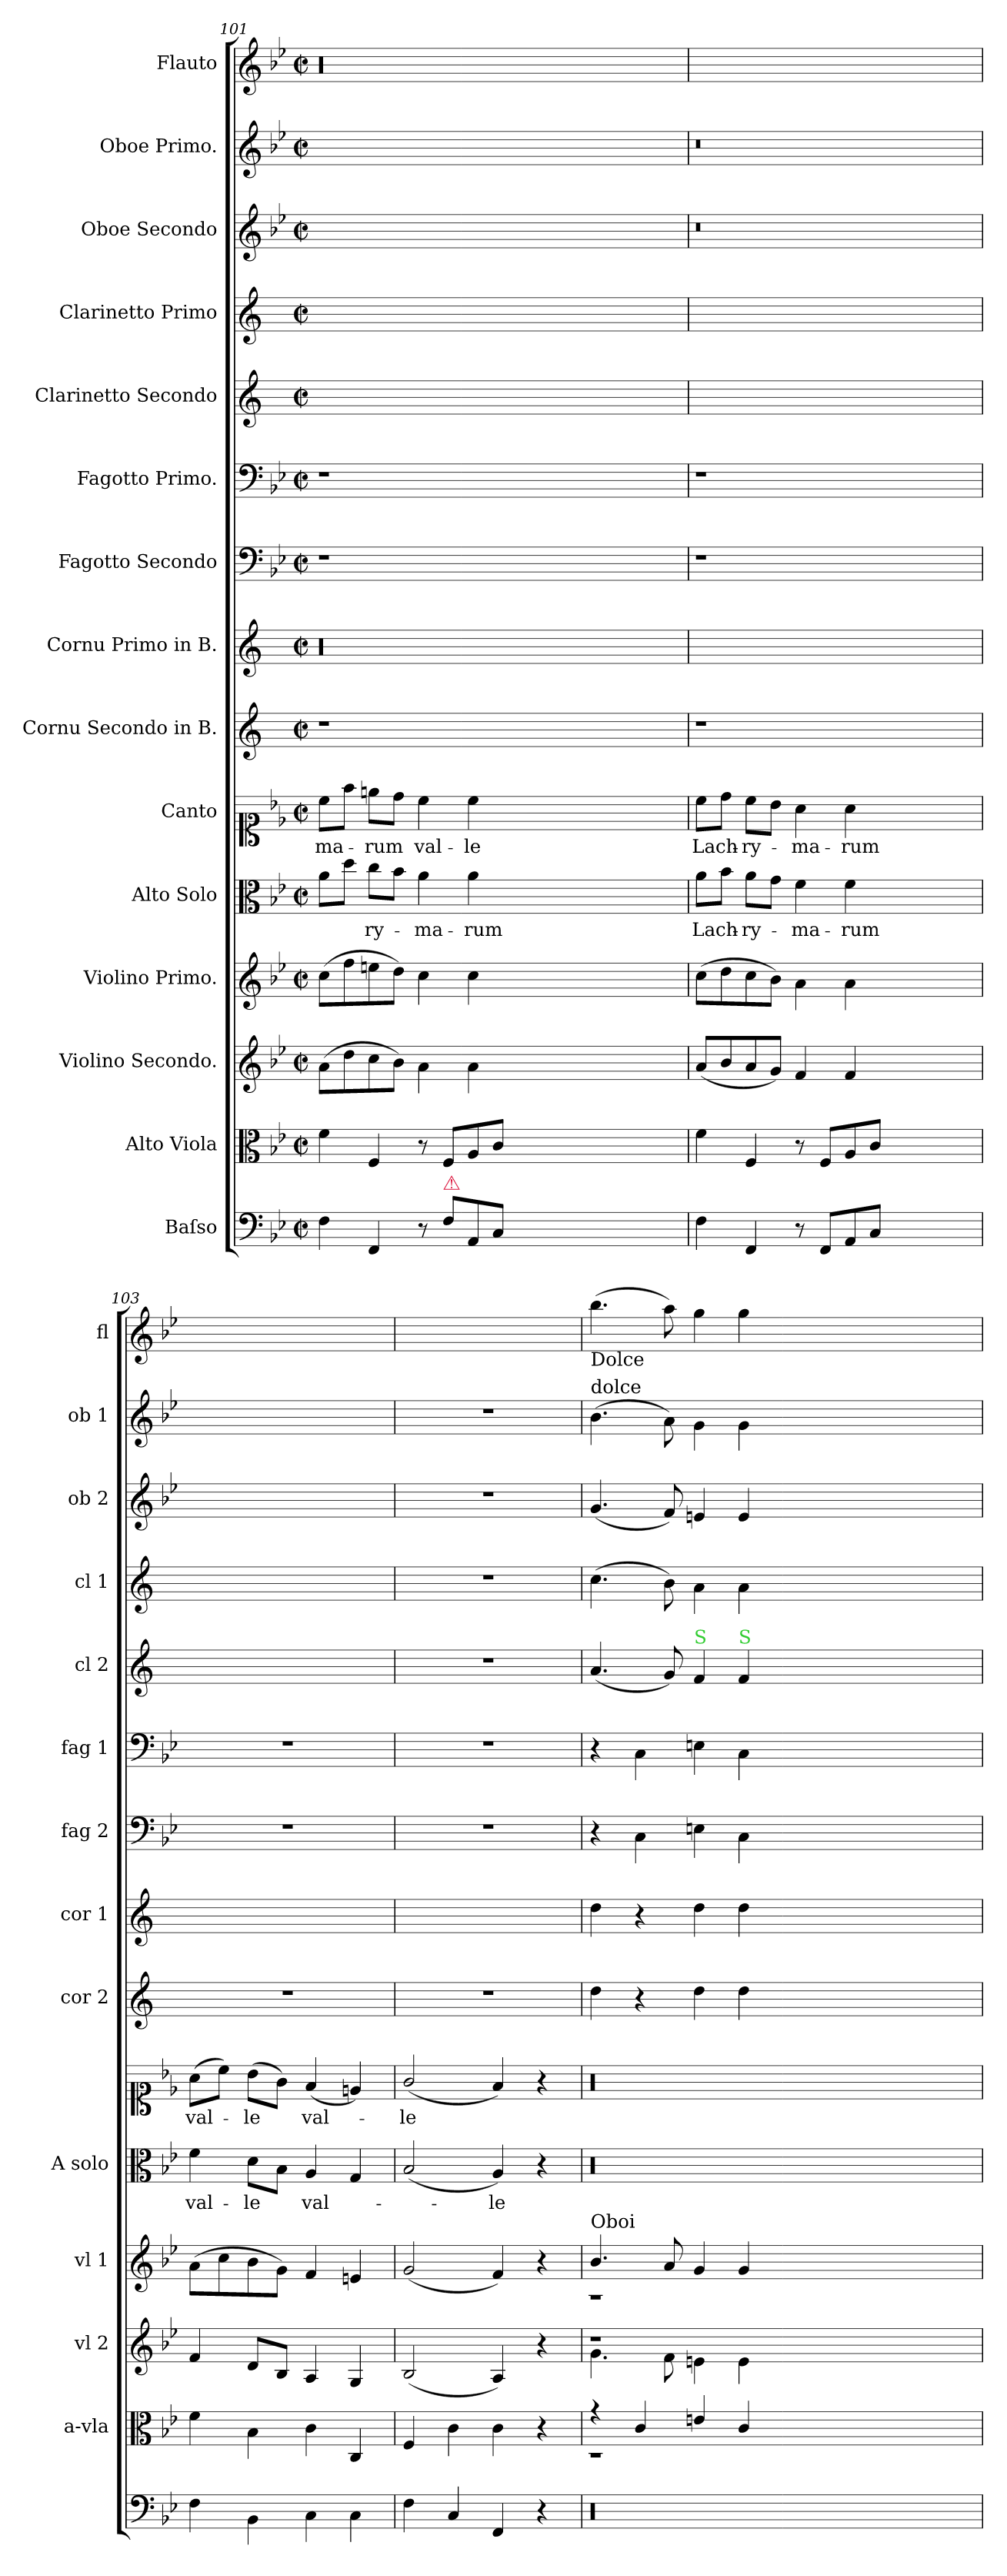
**kern	**kern	**kern	**kern	**kern	**text	**kern	**text	**kern	**dynam	**kern	**kern	**dynam	**kern	**dynam	**kern	**kern	**kern	**kern	**kern	**dynam
*part15	*part14	*part13	*part12	*part11	*part11	*part10	*part10	*part9	*part9	*part8	*part7	*part7	*part6	*part6	*part5	*part4	*part3	*part2	*part1	*part1
*staff15	*staff14	*staff13	*staff12	*staff11	*staff11	*staff10	*staff10	*staff9	*staff9	*staff8	*staff7	*staff7	*staff6	*staff6	*staff5	*staff4	*staff3	*staff2	*staff1	*staff1
*I"Baſso	*I"Alto Viola	*I"Violino Secondo.	*I"Violino Primo.	*I"Alto Solo	*	*I"Canto	*	*I"Cornu Secondo in B.	*	*I"Cornu Primo in B.	*I"Fagotto Secondo	*	*I"Fagotto Primo.	*	*I"Clarinetto Secondo	*I"Clarinetto Primo	*I"Oboe Secondo	*I"Oboe Primo.	*I"Flauto	*
*	*I'a-vla	*I'vl 2	*I'vl 1	*I'A solo	*	*	*	*I'cor 2	*	*I'cor 1	*I'fag 2	*	*I'fag 1	*	*I'cl 2	*I'cl 1	*I'ob 2	*I'ob 1	*I'fl	*
*clefF4	*clefC3	*clefG2	*clefG2	*clefC3	*	*clefC1	*	*clefG2	*	*clefG2	*clefF4	*	*clefF4	*	*clefG2	*clefG2	*clefG2	*clefG2	*clefG2	*
*	*	*	*	*	*	*	*	*ITrd1c2	*	*ITrd1c2	*	*	*	*	*ITrd1c2	*ITrd1c2	*	*	*	*
*k[b-e-]	*k[b-e-]	*k[b-e-]	*k[b-e-]	*k[b-e-]	*	*k[b-e-]	*	*k[b-e-]	*	*k[b-e-]	*k[b-e-]	*	*k[b-e-]	*	*k[b-e-]	*k[b-e-]	*k[b-e-]	*k[b-e-]	*k[b-e-]	*
*B-:	*B-:	*B-:	*B-:	*B-:	*	*B-:	*	*B-:	*	*B-:	*	*	*	*	*B-:	*B-:	*B-:	*B-:	*B-:	*
*M2/2	*M2/2	*M2/2	*M2/2	*M2/2	*	*M2/2	*	*M2/2	*	*M2/2	*M2/2	*	*M2/2	*	*M2/2	*M2/2	*M2/2	*M2/2	*M2/2	*
*met(c|)	*met(c|)	*met(c|)	*met(c|)	*met(c|)	*	*met(c|)	*	*met(c|)	*	*met(c|)	*met(c|)	*	*met(c|)	*	*met(c|)	*met(c|)	*met(c|)	*met(c|)	*met(c|)	*
=101	=101	=101	=101	=101	=101	=101	=101	=101	=101	=101	=101	=101	=101	=101	=101	=101	=101	=101	=101	=101
4F\	4f\	(8a\L	(8cc\L	8a\L	.	8cc\L	-ma-	1r	.	00r	1r	.	1r	.	00ryy	00ryy	00ryy	00ryy	00r	.
.	.	8dd\	8ff\	8dd\J	.	8ff\J	.	.	.	.	.	.	.	.	.	.	.	.	.	.
4FF/	4F/	8cc\	8een\	8cc\L	-ry-	8een\L	-rum	.	.	.	.	.	.	.	.	.	.	.	.	.
.	.	8b-\J)	8dd\J)	8b-\J	.	8dd\J	.	.	.	.	.	.	.	.	.	.	.	.	.	.
8r	8r	4a\	4cc\	4a\	-ma-	4cc\	val-	.	.	.	.	.	.	.	.	.	.	.	.	.
!LO:TX:a:color=crimson:t=⚠	!	!	!	!	!	!	!	!	!	!	!	!	!	!	!	!	!	!	!	!
8F\L	8F/L	.	.	.	.	.	.	.	.	.	.	.	.	.	.	.	.	.	.	.
8AA/	8A/	4a\	4cc\	4a\	-rum	4cc\	-le	.	.	.	.	.	.	.	.	.	.	.	.	.
8C/J	8c/J	.	.	.	.	.	.	.	.	.	.	.	.	.	.	.	.	.	.	.
0.ryy	0.ryy	0.ryy	0.ryy	0.ryy	.	0.ryy	.	0.ryy	.	.	0.ryy	.	0.ryy	.	.	.	.	.	.	.
=102	=102	=102	=102	=102	=102	=102	=102	=102	=102	=102	=102	=102	=102	=102	=102	=102	=102	=102	=102	=102
4F\	4f\	(8a/L	(8cc\L	8a\L	Lach-	8cc\L	Lach-	1r	.	0ryy	1r	.	1r	.	0ryy	0ryy	0r	0r	0ryy	.
.	.	8b-/	8dd\	8b-\J	.	8dd\J	.	.	.	.	.	.	.	.	.	.	.	.	.	.
4FF/	4F/	8a/	8cc\	8a\L	-ry-	8cc\L	-ry-	.	.	.	.	.	.	.	.	.	.	.	.	.
.	.	8g/J)	8b-\J)	8g\J	.	8b-\J	.	.	.	.	.	.	.	.	.	.	.	.	.	.
8r	8r	4f/	4a\	4f\	-ma-	4a\	-ma-	.	.	.	.	.	.	.	.	.	.	.	.	.
8FF/L	8F/L	.	.	.	.	.	.	.	.	.	.	.	.	.	.	.	.	.	.	.
8AA/	8A/	4f/	4a\	4f\	-rum	4a\	-rum	.	.	.	.	.	.	.	.	.	.	.	.	.
8C/J	8c/J	.	.	.	.	.	.	.	.	.	.	.	.	.	.	.	.	.	.	.
1ryy	1ryy	1ryy	1ryy	1ryy	.	1ryy	.	1ryy	.	.	1ryy	.	1ryy	.	.	.	.	.	.	.
=103	=103	=103	=103	=103	=103	=103	=103	=103	=103	=103	=103	=103	=103	=103	=103	=103	=103	=103	=103	=103
4F\	4f\	4f/	(8a\L	4f\	val-	(8a\L	val-	1r	.	1ryy	1r	.	1r	.	1ryy	1ryy	1ryy	1ryy	1ryy	.
.	.	.	8cc\	.	.	8cc\J)	.	.	.	.	.	.	.	.	.	.	.	.	.	.
4BB-\	4B-\	8d/L	8b-\	8d\L	-le	(8b-\L	-le	.	.	.	.	.	.	.	.	.	.	.	.	.
.	.	8B-/J	8g\J)	8B-\J	.	8g\J)	.	.	.	.	.	.	.	.	.	.	.	.	.	.
4C\	4c\	4A/	4f/	4A/	val-	(4f/	val-	.	.	.	.	.	.	.	.	.	.	.	.	.
4C\	4C/	4G/	4en/	4G/	.	4en/)	.	.	.	.	.	.	.	.	.	.	.	.	.	.
=104	=104	=104	=104	=104	=104	=104	=104	=104	=104	=104	=104	=104	=104	=104	=104	=104	=104	=104	=104	=104
4F\	4F/	(2B-/	(2g/	(2B-/	.	(2g/	-le	1r	.	1ryy	1r	.	1r	.	1r	1r	1r	1r	1ryy	.
4C/	4c\	.	.	.	.	.	.	.	.	.	.	.	.	.	.	.	.	.	.	.
4FF/	4c\	4A/)	4f/)	4A/)	-le	4f/)	.	.	.	.	.	.	.	.	.	.	.	.	.	.
4r	4r	4r	4r	4r	.	4r	.	.	.	.	.	.	.	.	.	.	.	.	.	.
=105	=105	=105	=105	=105	=105	=105	=105	=105	=105	=105	=105	=105	=105	=105	=105	=105	=105	=105	=105	=105
*	*^	*^	*^	*	*	*	*	*	*	*	*	*	*	*	*	*	*	*	*	*
!	!	!	!	!	!	!	!	!	!	!	!	!	!	!	!	!	!	!	!	!	!	!LO:TX:b:t=Dolce	!
!	!	!	!	!	!	!	!	!	!	!	!	!	!	!	!	!	!	!	!	!	!LO:TX:a:t=dolce	!	!
!	!	!	!	!	!LO:TX:a:t=Oboi	!	!	!	!	!	!	!	!	!	!	!	!	!	!	!	!	!	!
00r	4r	1r	1r	4.g!\	4.b-!/	1r	00r	.	00r	.	4cc\	.	4cc\	4r	.	4r	.	(4.g/	(4.b-\	(4.g/	(4.b-\	(4.bb-\	.
!	!	!	!	!	!	!	!	!	!	!	!	!LO:DY:b	!	!	!	!	!	!	!	!	!	!	!
.	4c!/	.	.	.	.	.	.	.	.	.	4r	po&colon;	4r	4C\	.	4C\	.	.	.	.	.	.	.
.	.	.	.	8f!\	8a!/	.	.	.	.	.	.	.	.	.	.	.	.	8f/)	8a\)	8f/)	8a\)	8aa\)	.
!	!	!	!	!	!	!	!	!	!	!	!	!	!	!	!	!	!	!LO:TX:a:color=limegreen:t=S	!	!	!	!	!
!	!	!	!	!	!	!	!	!	!	!	!	!	!	!	!LO:DY:b	!	!LO:DY:b	!	!	!	!	!	!
.	4en!/	.	.	4en!\	4g!/	.	.	.	.	.	4cc\	.	4cc\	4En\	po	4En\	po&colon;	4e-/	4g\	4en/	4g\	4gg\	.
!	!	!	!	!	!	!	!	!	!	!	!	!	!	!	!	!	!	!LO:TX:a:color=limegreen:t=S	!	!	!	!	!
!	!	!	!	!	!	!	!	!	!	!	!	!	!	!	!	!	!	!	!	!	!	!	!LO:DY:b
.	4c!/	.	.	4e!\	4g!/	.	.	.	.	.	4cc\	.	4cc\	4C\	.	4C\	.	4e-/	4g\	4e/	4g\	4gg\	po&colon;
.	0.ryy	0.ryy	0.ryy	0.ryy	0.ryy	0.ryy	.	.	.	.	0.ryy	.	0.ryy	0.ryy	.	0.ryy	.	0.ryy	0.ryy	0.ryy	0.ryy	0.ryy	.
*	*v	*v	*	*	*v	*v	*	*	*	*	*	*	*	*	*	*	*	*	*	*	*	*	*
*	*	*v	*v	*	*	*	*	*	*	*	*	*	*	*	*	*	*	*	*	*	*
=	=	=	=	=	=	=	=	=	=	=	=	=	=	=	=	=	=	=	=	=
*-	*-	*-	*-	*-	*-	*-	*-	*-	*-	*-	*-	*-	*-	*-	*-	*-	*-	*-	*-	*-
